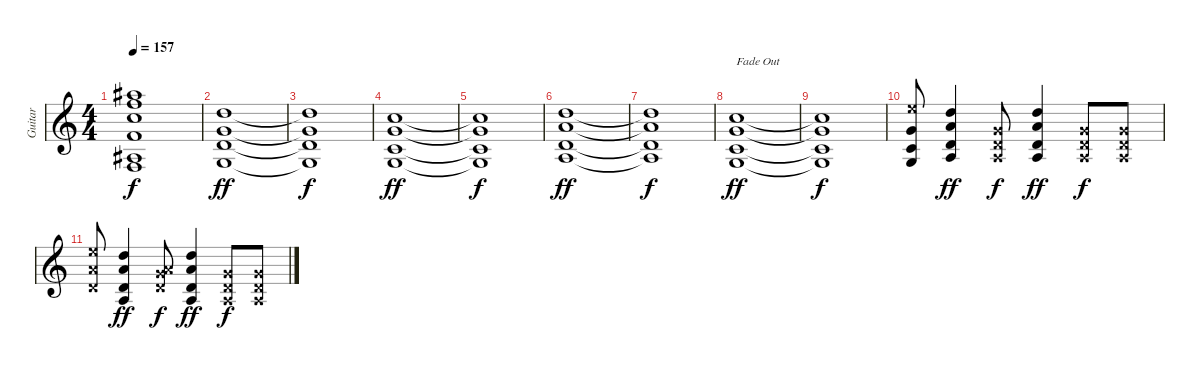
\track ("Guitar" "Guitar") {instrument distortionguitar}
\staff {score}
\tuning (E4 B3 G3 D3 A2 E2) {hide}
\ts (4 4)
\tempo 157
\clef g2
\ks c
(6.1{t} 6.2{t} 5.3{t} 3.4{t} 1.5{t} 1.6{t}).1{dy f} |
(3.2 0.3 0.4 3.6).1{dy ff} |
(3.2{t} 0.3{t} 0.4{t} 3.6{t}).1{dy f} |
(1.2 0.3 3.5 3.6).1{dy ff volume 13} |
(1.2{t} 0.3{t} 3.5{t} 3.6{t}).1{dy f} |
(3.2 2.3 0.4 0.5).1{dy ff} |
(3.2{t} 2.3{t} 0.4{t} 0.5{t}).1{dy f} |
(1.2 0.3 3.5 3.6).1{txt "Fade Out" dy ff volume 13} |
(1.2{t} 0.3{t} 3.5{t} 3.6{t}).1{dy f} |
(9.3{x} 5.4 3.5 3.6).8 (3.2 2.3 0.4 0.5).4{dy ff} (0.3{x} 0.4{x} 0.5{x}).8{dy f} (3.2 2.3 0.4 0.5).4{dy ff} (0.3{x} 0.4{x} 0.5{x}).8{dy f} (0.3{x} 0.4{x} 0.5{x}).8 |
(9.3{x} 7.4{x} 5.5{x}).8 (3.2 2.3 0.4 0.5).4{dy ff} (0.3{x} 7.4{x} 5.5{x}).8{dy f} (3.2 2.3 0.4 0.5).4{dy ff} (0.3{x} 0.4{x} 0.5{x}).8{dy f} (0.3{x} 0.4{x} 0.5{x}).8
